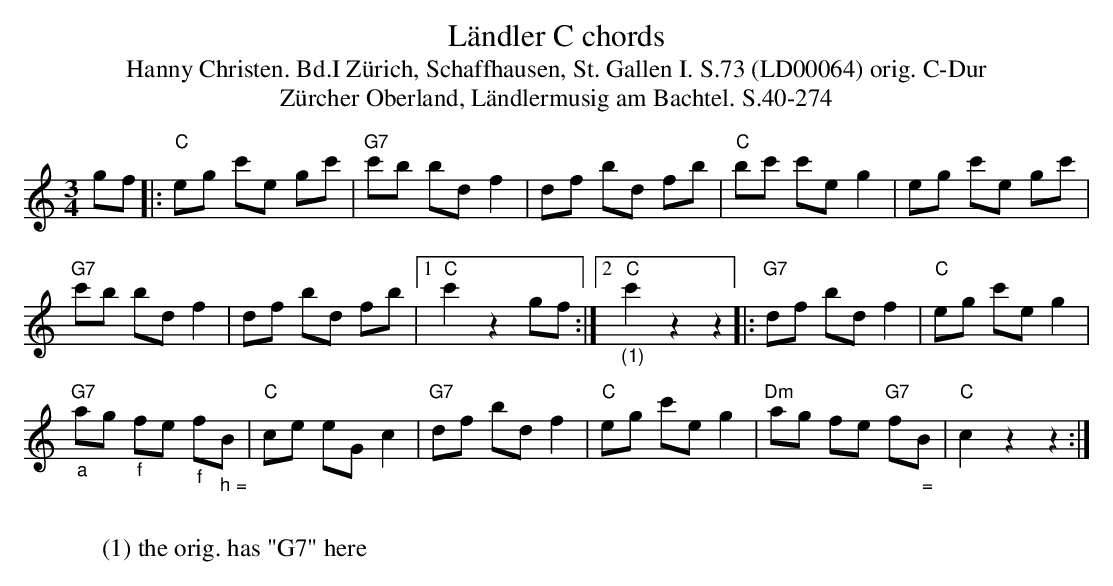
X:1
T: L\"andler C chords
T:Hanny Christen. Bd.I Zürich, Schaffhausen, St. Gallen I. S.73 (LD00064) orig. C-Dur
T: Z\"urcher Oberland, L\"andlermusig am Bachtel. S.40-274
M:3/4
L:1/8
K:C %%MIDI gchordon
gf |: "C"eg c'e gc' | "G7"c'b bdf2 | df bd fb | "C"bc' c'eg2 | eg c'e gc' |
"G7"c'b bdf2 | df bd fb |1 "C"c'2z2gf :|2 "C""_(1)"c'2z2z2 |: "G7"df bdf2 | "C"eg c'eg2 |
"G7""_a"ag "_f"fe "_f"f"_ h ="B | "C"ce eGc2 | "G7"df bdf2 | "C"eg c'eg2 | "Dm"ag fe "G7"f"_ ="B | "C"c2z2z2 :|
W:
W: (1) the orig. has "G7" here
